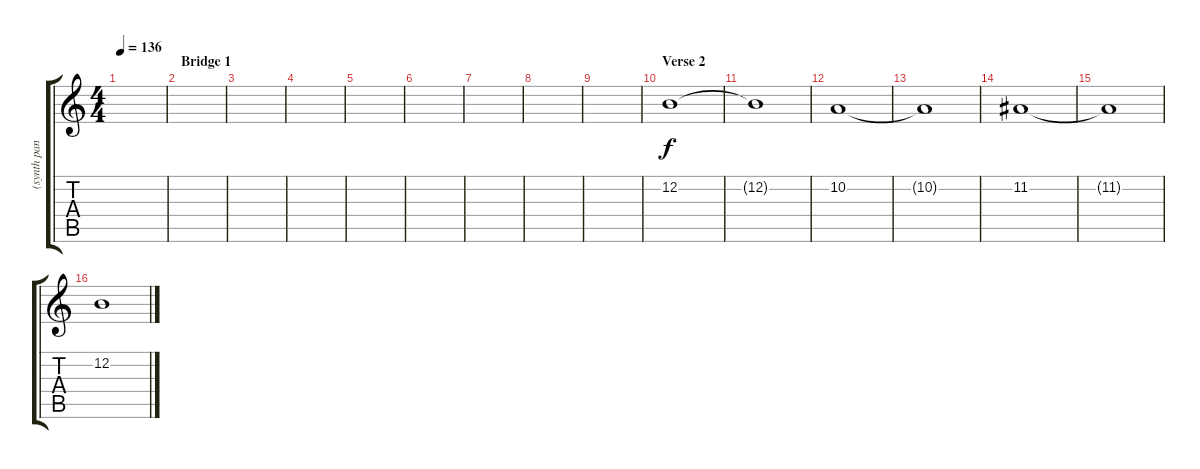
\track ("(synth panning fx)" "(synth pan") {instrument pad3polysynth}
\staff {score tabs}
\tuning (E4 B3 G3 D3 A2 E2) {hide}
\ts (4 4)
\tempo 136
\clef g2
\ks c
|
\section ("" "Bridge 1")
|
|
|
|
|
|
|
|
\section ("" "Verse 2")
12.2.1{volume 0} |
12.2{t}.1 |
10.2.1{volume 11} |
10.2{t}.1 |
11.2.1{volume 0} |
11.2{t}.1 |
12.2.1{volume 11}
